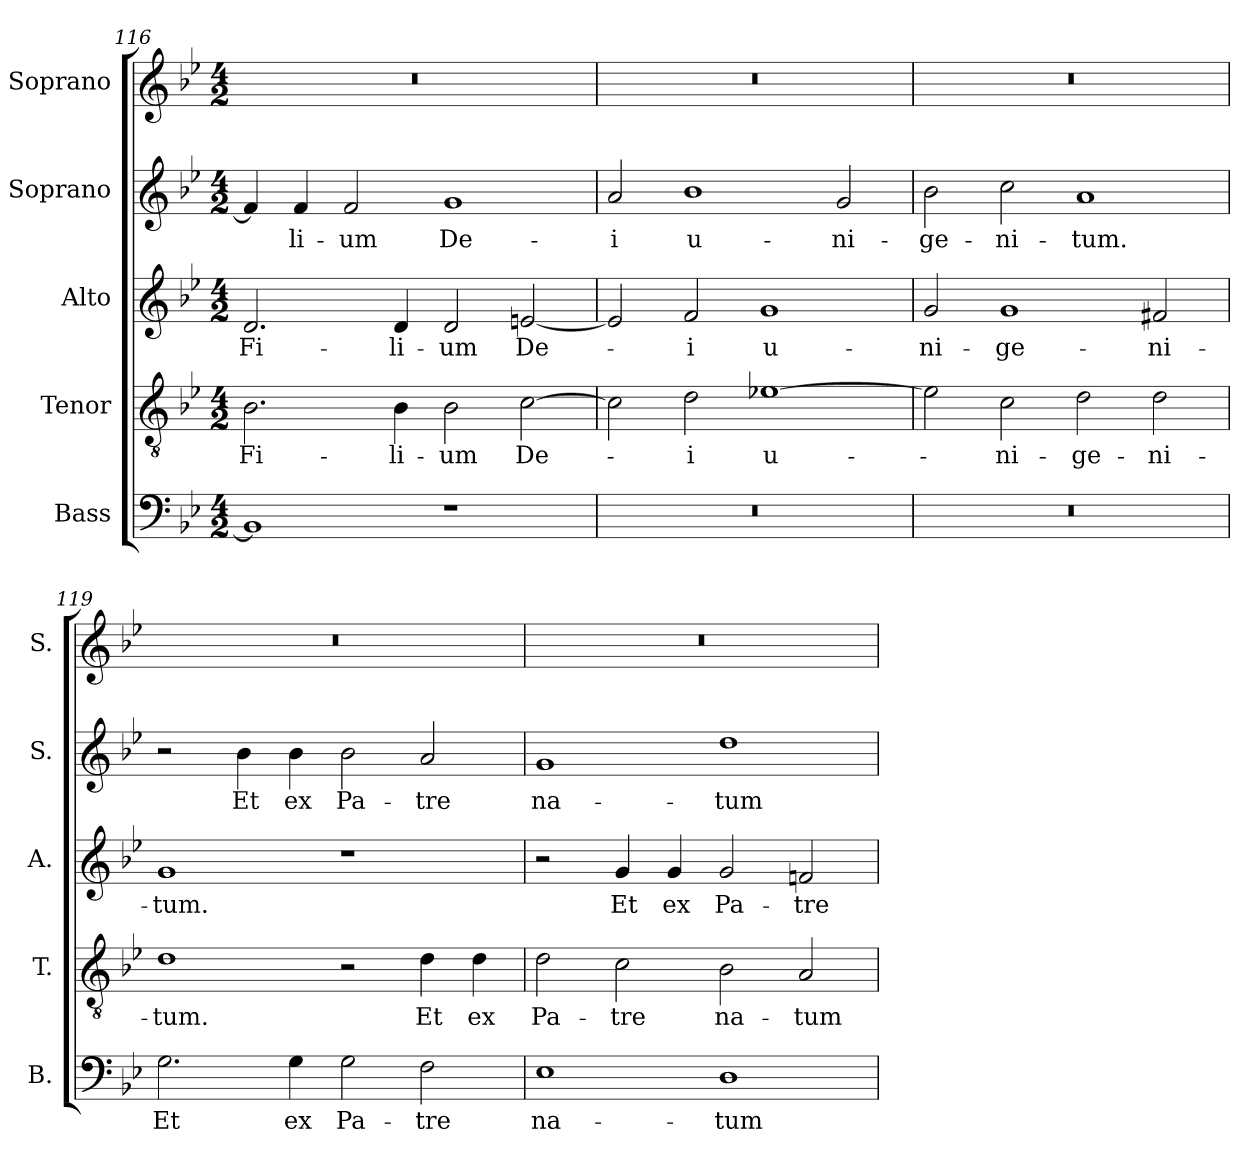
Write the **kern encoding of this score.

**kern	**text	**kern	**text	**kern	**text	**kern	**text	**kern
*part5	*part5	*part4	*part4	*part3	*part3	*part2	*part2	*part1
*staff5	*staff5	*staff4	*staff4	*staff3	*staff3	*staff2	*staff2	*staff1
*I"Bass	*	*I"Tenor	*	*I"Alto	*	*I"Soprano	*	*I"Soprano
*I'B.	*	*I'T.	*	*I'A.	*	*I'S.	*	*I'S.
*clefF4	*	*clefGv2	*	*clefG2	*	*clefG2	*	*clefG2
*	*	*ITrd7c12	*	*	*	*	*	*
*k[b-e-]	*	*k[b-e-]	*	*k[b-e-]	*	*k[b-e-]	*	*k[b-e-]
*B-:	*	*B-:	*	*B-:	*	*B-:	*	*B-:
*M4/2	*	*M4/2	*	*M4/2	*	*M4/2	*	*M4/2
=116	=116	=116	=116	=116	=116	=116	=116	=116
!	!	!	!LO:LY:b:color=#000000	!	!	!	!	!
!	!	!	!	!	!LO:LY:b:color=#000000	!	!	!LO:N:vis=1
1BB-i]	.	2.BB-i\	Fi-	2.di/	Fi-	4fi/]	.	0r
!	!	!	!	!	!	!	!LO:LY:b:color=#000000	!
.	.	.	.	.	.	4fi/	-li-	.
!	!	!	!	!	!	!	!LO:LY:b:color=#000000	!
.	.	.	.	.	.	2fi/	-um	.
!	!	!	!LO:LY:b:color=#000000	!	!	!	!	!
!	!	!	!	!	!LO:LY:b:color=#000000	!	!	!
.	.	4BB-i\	-li-	4di/	-li-	.	.	.
!	!	!	!LO:LY:b:color=#000000	!	!	!	!	!
!	!	!	!	!	!LO:LY:b:color=#000000	!	!	!
!	!	!	!	!	!	!	!LO:LY:b:color=#000000	!
1r	.	2BB-i\	-um	2di/	-um	1gi	De-	.
!	!	!	!LO:LY:b:color=#000000	!	!	!	!	!
!	!	!	!	!	!LO:LY:b:color=#000000	!	!	!
.	.	[2Ci\	De-	[2eni/	De-	.	.	.
=117	=117	=117	=117	=117	=117	=117	=117	=117
!LO:N:vis=1	!	!	!	!	!	!	!	!
!	!	!	!	!	!	!	!LO:LY:b:color=#000000	!LO:N:vis=1
0r	.	2Ci\]	.	2ei/]	.	2ai/	-i	0r
!	!	!	!LO:LY:b:color=#000000	!	!	!	!	!
!	!	!	!	!	!LO:LY:b:color=#000000	!	!	!
!	!	!	!	!	!	!	!LO:LY:b:color=#000000	!
.	.	2Di\	-i	2fi/	-i	1b-i	u-	.
!	!	!	!LO:LY:b:color=#000000	!	!	!	!	!
!	!	!	!	!	!LO:LY:b:color=#000000	!	!	!
.	.	[1E-Xi	u-	1gi	u-	.	.	.
!	!	!	!	!	!	!	!LO:LY:b:color=#000000	!
.	.	.	.	.	.	2gi/	-ni-	.
=118	=118	=118	=118	=118	=118	=118	=118	=118
!LO:N:vis=1	!	!	!	!	!	!	!	!
!	!	!	!	!	!LO:LY:b:color=#000000	!	!	!
!	!	!	!	!	!	!	!LO:LY:b:color=#000000	!LO:N:vis=1
0r	.	2E-i\]	.	2gi/	-ni-	2b-i\	-ge-	0r
!	!	!	!LO:LY:b:color=#000000	!	!	!	!	!
!	!	!	!	!	!LO:LY:b:color=#000000	!	!	!
!	!	!	!	!	!	!	!LO:LY:b:color=#000000	!
.	.	2Ci\	-ni-	1gi	-ge-	2cci\	-ni-	.
!	!	!	!LO:LY:b:color=#000000	!	!	!	!	!
!	!	!	!	!	!	!	!LO:LY:b:color=#000000	!
.	.	2Di\	-ge-	.	.	1ai	-tum.	.
!	!	!	!LO:LY:b:color=#000000	!	!	!	!	!
!	!	!	!	!	!LO:LY:b:color=#000000	!	!	!
.	.	2Di\	-ni-	2f#Xi/	-ni-	.	.	.
=119	=119	=119	=119	=119	=119	=119	=119	=119
!	!LO:LY:b:color=#000000	!	!	!	!	!	!	!
!	!	!	!LO:LY:b:color=#000000	!	!	!	!	!
!	!	!	!	!	!LO:LY:b:color=#000000	!	!	!LO:N:vis=1
2.Gi\	Et	1Di	-tum.	1gi	-tum.	2r	.	0r
!	!	!	!	!	!	!	!LO:LY:b:color=#000000	!
.	.	.	.	.	.	4b-i\	Et	.
!	!LO:LY:b:color=#000000	!	!	!	!	!	!	!
!	!	!	!	!	!	!	!LO:LY:b:color=#000000	!
4Gi\	ex	.	.	.	.	4b-i\	ex	.
!	!LO:LY:b:color=#000000	!	!	!	!	!	!	!
!	!	!	!	!	!	!	!LO:LY:b:color=#000000	!
2Gi\	Pa-	2r	.	1r	.	2b-i\	Pa-	.
!	!LO:LY:b:color=#000000	!	!	!	!	!	!	!
!	!	!	!LO:LY:b:color=#000000	!	!	!	!	!
!	!	!	!	!	!	!	!LO:LY:b:color=#000000	!
2Fi\	-tre	4Di\	Et	.	.	2ai/	-tre	.
!	!	!	!LO:LY:b:color=#000000	!	!	!	!	!
.	.	4Di\	ex	.	.	.	.	.
=120	=120	=120	=120	=120	=120	=120	=120	=120
!	!LO:LY:b:color=#000000	!	!	!	!	!	!	!
!	!	!	!LO:LY:b:color=#000000	!	!	!	!	!
!	!	!	!	!	!	!	!LO:LY:b:color=#000000	!LO:N:vis=1
1E-i	na-	2Di\	Pa-	2r	.	1gi	na-	0r
!	!	!	!LO:LY:b:color=#000000	!	!	!	!	!
!	!	!	!	!	!LO:LY:b:color=#000000	!	!	!
.	.	2Ci\	-tre	4gi/	Et	.	.	.
!	!	!	!	!	!LO:LY:b:color=#000000	!	!	!
.	.	.	.	4gi/	ex	.	.	.
!	!LO:LY:b:color=#000000	!	!	!	!	!	!	!
!	!	!	!LO:LY:b:color=#000000	!	!	!	!	!
!	!	!	!	!	!LO:LY:b:color=#000000	!	!	!
!	!	!	!	!	!	!	!LO:LY:b:color=#000000	!
1Di	-tum	2BB-i\	na-	2gi/	Pa-	1ddi	-tum	.
!	!	!	!LO:LY:b:color=#000000	!	!	!	!	!
!	!	!	!	!	!LO:LY:b:color=#000000	!	!	!
.	.	2AAi/	-tum	2fni/	-tre	.	.	.
=	=	=	=	=	=	=	=	=
*-	*-	*-	*-	*-	*-	*-	*-	*-
